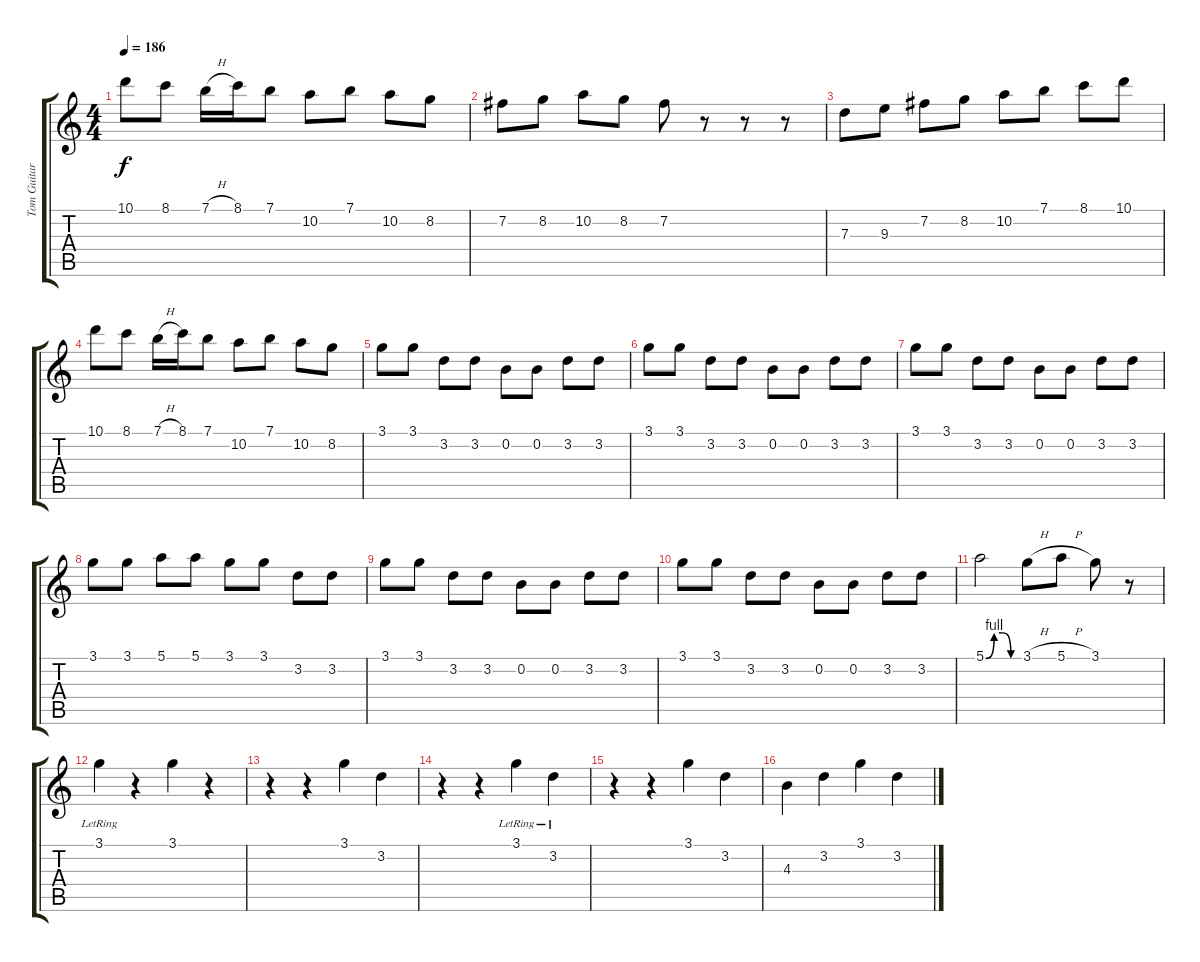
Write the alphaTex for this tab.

\track ("Tom Guitar 1" "Tom Guitar") {instrument overdrivenguitar}
\staff {score tabs}
\tuning (E4 B3 G3 D3 A2 E2) {hide}
\ts (4 4)
\tempo 186
\clef g2
\ks c
10.1.8{dy f} 8.1.8 7.1{h}.16 8.1.16 7.1.8 10.2.8 7.1.8 10.2.8 8.2.8 |
7.2.8 8.2.8 10.2.8 8.2.8 7.2.8 r.8 r.8 r.8 |
7.3.8 9.3.8 7.2.8 8.2.8 10.2.8 7.1.8 8.1.8 10.1.8 |
10.1.8 8.1.8 7.1{h}.16 8.1.16 7.1.8 10.2.8 7.1.8 10.2.8 8.2.8 |
3.1.8 3.1.8 3.2.8 3.2.8 0.2.8 0.2.8 3.2.8 3.2.8 |
3.1.8 3.1.8 3.2.8 3.2.8 0.2.8 0.2.8 3.2.8 3.2.8 |
3.1.8 3.1.8 3.2.8 3.2.8 0.2.8 0.2.8 3.2.8 3.2.8 |
3.1.8 3.1.8 5.1.8 5.1.8 3.1.8 3.1.8 3.2.8 3.2.8 |
3.1.8 3.1.8 3.2.8 3.2.8 0.2.8 0.2.8 3.2.8 3.2.8 |
3.1.8 3.1.8 3.2.8 3.2.8 0.2.8 0.2.8 3.2.8 3.2.8 |
5.1{be (custom 0 0 15 4 30 4 45 0 60 0)}.2 3.1{h}.8 5.1{h}.8 3.1.8 r.8 |
3.1{lr}.4 r.4 3.1.4 r.4 |
r.4 r.4 3.1.4 3.2.4 |
r.4 r.4 3.1{lr}.4 3.2{lr}.4 |
r.4 r.4 3.1.4 3.2.4 |
4.3.4 3.2.4 3.1.4 3.2.4
